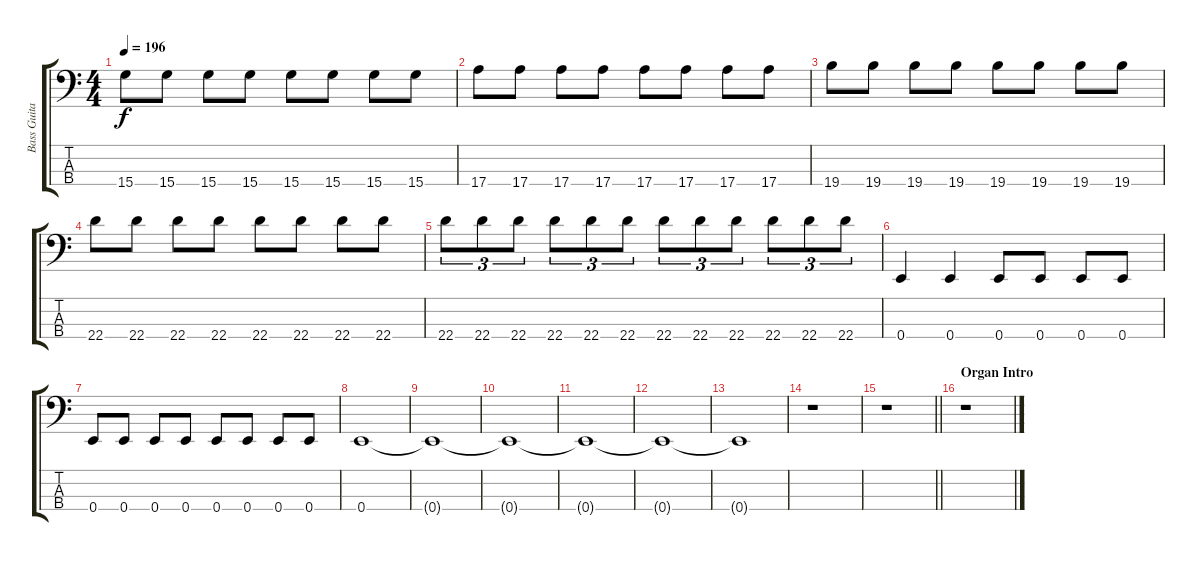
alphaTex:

\track ("Bass Guitar (R. Glover)" "Bass Guita") {instrument electricbassfinger}
\staff {score tabs}
\tuning (G2 D2 A1 E1) {hide}
\ts (4 4)
\tempo 196
\clef f4
\ks c
15.4.8{dy f} 15.4.8 15.4.8 15.4.8 15.4.8 15.4.8 15.4.8 15.4.8 |
17.4.8 17.4.8 17.4.8 17.4.8 17.4.8 17.4.8 17.4.8 17.4.8 |
19.4.8 19.4.8 19.4.8 19.4.8 19.4.8 19.4.8 19.4.8 19.4.8 |
22.4.8 22.4.8 22.4.8 22.4.8 22.4.8 22.4.8 22.4.8 22.4.8 |
22.4.8{tu (3 2)} 22.4.8{tu (3 2)} 22.4.8{tu (3 2)} 22.4.8{tu (3 2)} 22.4.8{tu (3 2)} 22.4.8{tu (3 2)} 22.4.8{tu (3 2)} 22.4.8{tu (3 2)} 22.4.8{tu (3 2)} 22.4.8{tu (3 2)} 22.4.8{tu (3 2)} 22.4.8{tu (3 2)} |
0.4.4 0.4.4 0.4.8 0.4.8 0.4.8 0.4.8 |
0.4.8 0.4.8 0.4.8 0.4.8 0.4.8 0.4.8 0.4.8 0.4.8 |
0.4.1 |
0.4{t}.1 |
0.4{t}.1 |
0.4{t}.1 |
0.4{t}.1{volume 0} |
0.4{t}.1 |
r.1 |
\barLineRight lightlight
r.1 |
\section ("" "Organ Intro")
r.1
